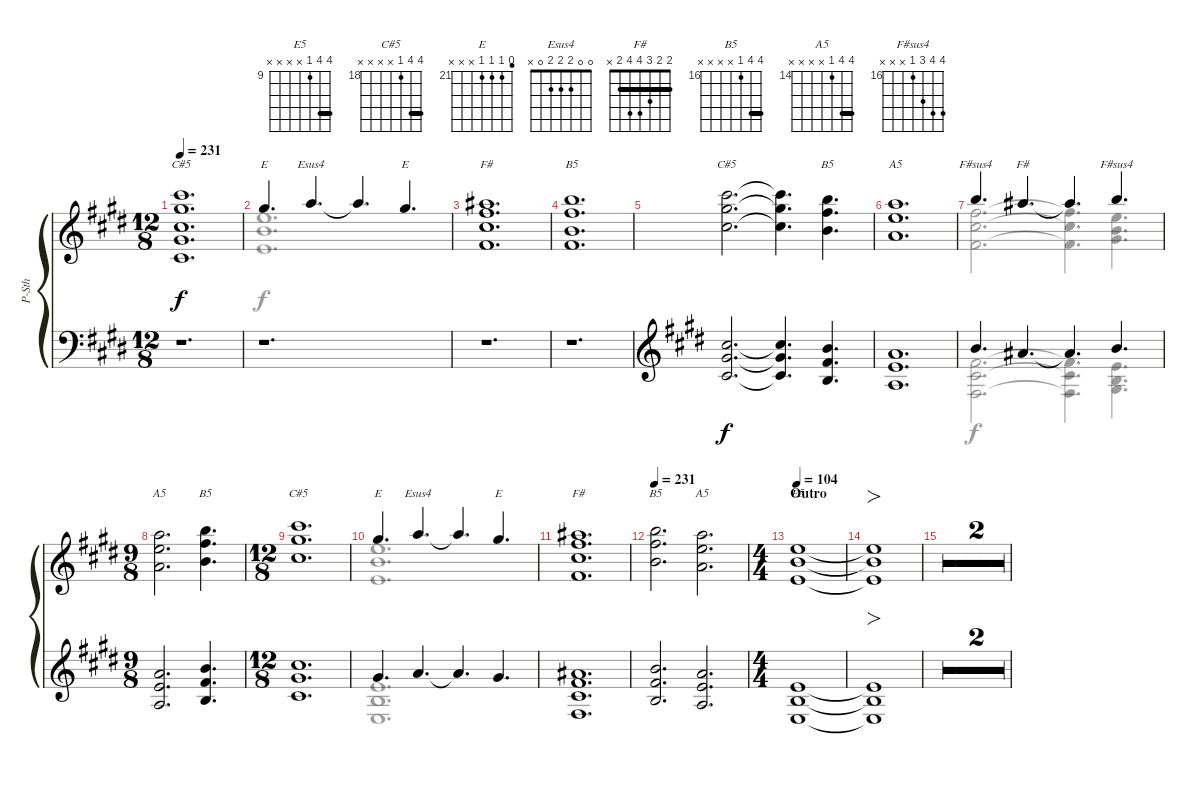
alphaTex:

\defaultSystemsLayout 4
\bracketExtendMode groupsimilarinstruments
\otherSystemsTrackNameOrientation horizontal
\track ("Strings / Pad" "P-Sth") {multiBarRest instrument pad2warm}
\staff {score}
\tuning (E4 B3 G3 D3 A2 E2 B1)
\chord ("E5" 12 12 9 x x x x) {firstfret 9 showfingering false barre 12}
\chord ("C#5" 21 21 18 18 x 21 x) {firstfret 18 showfingering false barre 18}
\chord ("E" 20 21 21 21 x x x) {firstfret 21 showfingering false}
\chord ("Esus4" 0 0 2 2 2 0 x) {showfingering false}
\chord ("F#" 18 19 18 16 x x x) {firstfret 16 showfingering false}
\chord ("B5" x x 4 4 2 x x) {showfingering false}
\chord ("C#5" 21 21 18 x x x x) {firstfret 18 showfingering false barre 21}
\chord ("B5" 19 19 16 x x x x) {firstfret 16 showfingering false barre 19}
\chord ("A5" 17 17 14 x x x x) {firstfret 14 showfingering false barre 17}
\chord ("F#sus4" 19 19 18 16 x x x) {firstfret 16 showfingering false}
\chord ("F#" 2 2 3 4 4 2 x) {showfingering false barre (2 2)}
\voice
\ts (12 8)
\tempo 231
\clef g2
\ks c#minor
(21.1{acc #} 21.2{acc #} 18.3{acc #} 18.4{acc #} 21.6{acc #}).1{d ch "C#5" dy f} |
21.2{acc #}.4{d ch "E"} 17.1{acc forcenatural}.4{d ch "Esus4"} 17.1{t acc forcenatural}.4{d} 16.1{acc #}.4{d ch "E"} |
(18.1{acc #} 19.2{acc #} 18.3{acc #} 16.4{acc #}).1{d ch "F#"} |
(16.4{acc #} 16.3{acc forcenatural} 19.2{acc #} 19.1{acc forcenatural}).1{d ch "B5"} |
(21.1{acc #} 21.2{acc #} 18.3{acc #}).2{d ch "C#5"} (21.1{t acc #} 21.2{t acc #} 18.3{t acc #}).4{d} (19.1{acc forcenatural} 19.2{acc #} 16.3{acc forcenatural}).4{d ch "B5"} |
(17.1{acc forcenatural} 17.2{acc forcenatural} 14.3{acc forcenatural}).1{d ch "A5"} |
19.1{acc forcenatural}.4{d ch "F#sus4"} 23.2{acc #}.4{d ch "F#"} 23.2{t acc #}.4{d} 19.1{acc forcenatural}.4{d ch "F#sus4"} |
\ts (9 8)
(17.1{acc forcenatural} 17.2{acc forcenatural} 14.3{acc forcenatural}).2{d ch "A5"} (19.1{acc forcenatural} 19.2{acc #} 16.3{acc forcenatural}).4{d ch "B5"} |
\ts (12 8)
(18.3{acc #} 21.2{acc #} 21.1{acc #}).1{d ch "C#5"} |
21.2{acc #}.4{d ch "E"} 17.1{acc forcenatural}.4{d ch "Esus4"} 17.1{t acc forcenatural}.4{d} 16.1{acc #}.4{d ch "E"} |
(18.1{acc #} 19.2{acc #} 18.3{acc #} 16.4{acc #}).1{d ch "F#"} |
\tempo 231
(19.1{acc forcenatural} 19.2{acc #} 16.3{acc forcenatural}).2{d ch "B5"} (14.3{acc forcenatural} 17.2{acc forcenatural} 17.1{acc forcenatural}).2{d ch "A5"} |
\ts (4 4)
\section ("" "Outro")
\tempo 104
(12.1{acc forcenatural} 12.2{acc forcenatural} 9.3{acc forcenatural}).1{ch "E5"} |
(9.3{t acc forcenatural} 12.2{t acc forcenatural} 12.1{t acc forcenatural}).1{fo} |
r.1{instrument pad2warm} |
r.1
\voice
\clef g2
\ottava regular
\simile none
\ks c#minor
|
(0.1{acc forcenatural} 21.4{acc forcenatural} 21.3{acc forcenatural}).1{d} |
|
|
|
|
(19.2{acc #} 18.3{acc #} 16.4{acc #}).2{d} (19.2{t acc #} 18.3{t acc #} 16.4{t acc #}).4{d} (17.2{acc forcenatural} 16.3{acc forcenatural} 18.4{acc #}).4{d} |
|
|
(21.3{acc forcenatural} 21.4{acc forcenatural} 0.1{acc forcenatural}).1{d} |
|
|
|
|
|
\staff {score}
\tuning (E4 B3 G3 D3 A2 E2)
\voice
\clef f4
\ottava regular
\simile none
\ks c#minor
r.1{d dy f} |
r.1{d} |
r.1{d} |
r.1{d} |
\clef g2
(9.1{acc #} 9.2{acc #} 6.3{acc #}).2{d} (9.1{t acc #} 9.2{t acc #} 6.3{t acc #}).4{d} (7.1{acc forcenatural} 7.2{acc #} 4.3{acc forcenatural}).4{d} |
(5.1{acc forcenatural} 5.2{acc forcenatural} 2.3{acc forcenatural}).1{d} |
7.1{acc forcenatural}.4{d} 6.1{acc #}.4{d} 6.1{t acc #}.4{d} 7.1{acc forcenatural}.4{d} |
(5.1{acc forcenatural} 5.2{acc forcenatural} 2.3{acc forcenatural}).2{d} (7.1{acc forcenatural} 7.2{acc #} 4.3{acc forcenatural}).4{d} |
(6.3{acc #} 9.2{acc #} 9.1{acc #}).1{d} |
9.2{acc #}.4{d} 5.1{acc forcenatural}.4{d} 5.1{t acc forcenatural}.4{d} 4.1{acc #}.4{d} |
(4.4{acc #} 6.3{acc #} 7.2{acc #} 6.1{acc #}).1{d} |
(7.1{acc forcenatural} 7.2{acc #} 4.3{acc forcenatural}).2{d} (2.3{acc forcenatural} 5.2{acc forcenatural} 5.1{acc forcenatural}).2{d} |
(0.1{acc forcenatural} 0.2{acc forcenatural} 2.4{acc forcenatural}).1 |
(2.4{t acc forcenatural} 0.2{t acc forcenatural} 0.1{t acc forcenatural}).1{fo} |
r.1 |
r.1
\voice
\clef f4
\ottava regular
\simile none
\ks c#minor
|
|
|
|
\clef g2
|
|
(7.2{acc #} 6.3{acc #} 4.4{acc #}).2{d} (7.2{t acc #} 6.3{t acc #} 4.4{t acc #}).4{d} (0.1{acc forcenatural} 0.2{acc forcenatural} 6.4{acc #}).4{d} |
|
|
(0.1{acc forcenatural} 0.2{acc forcenatural} 7.5{acc forcenatural}).1{d} |
|
|
|
|
|
